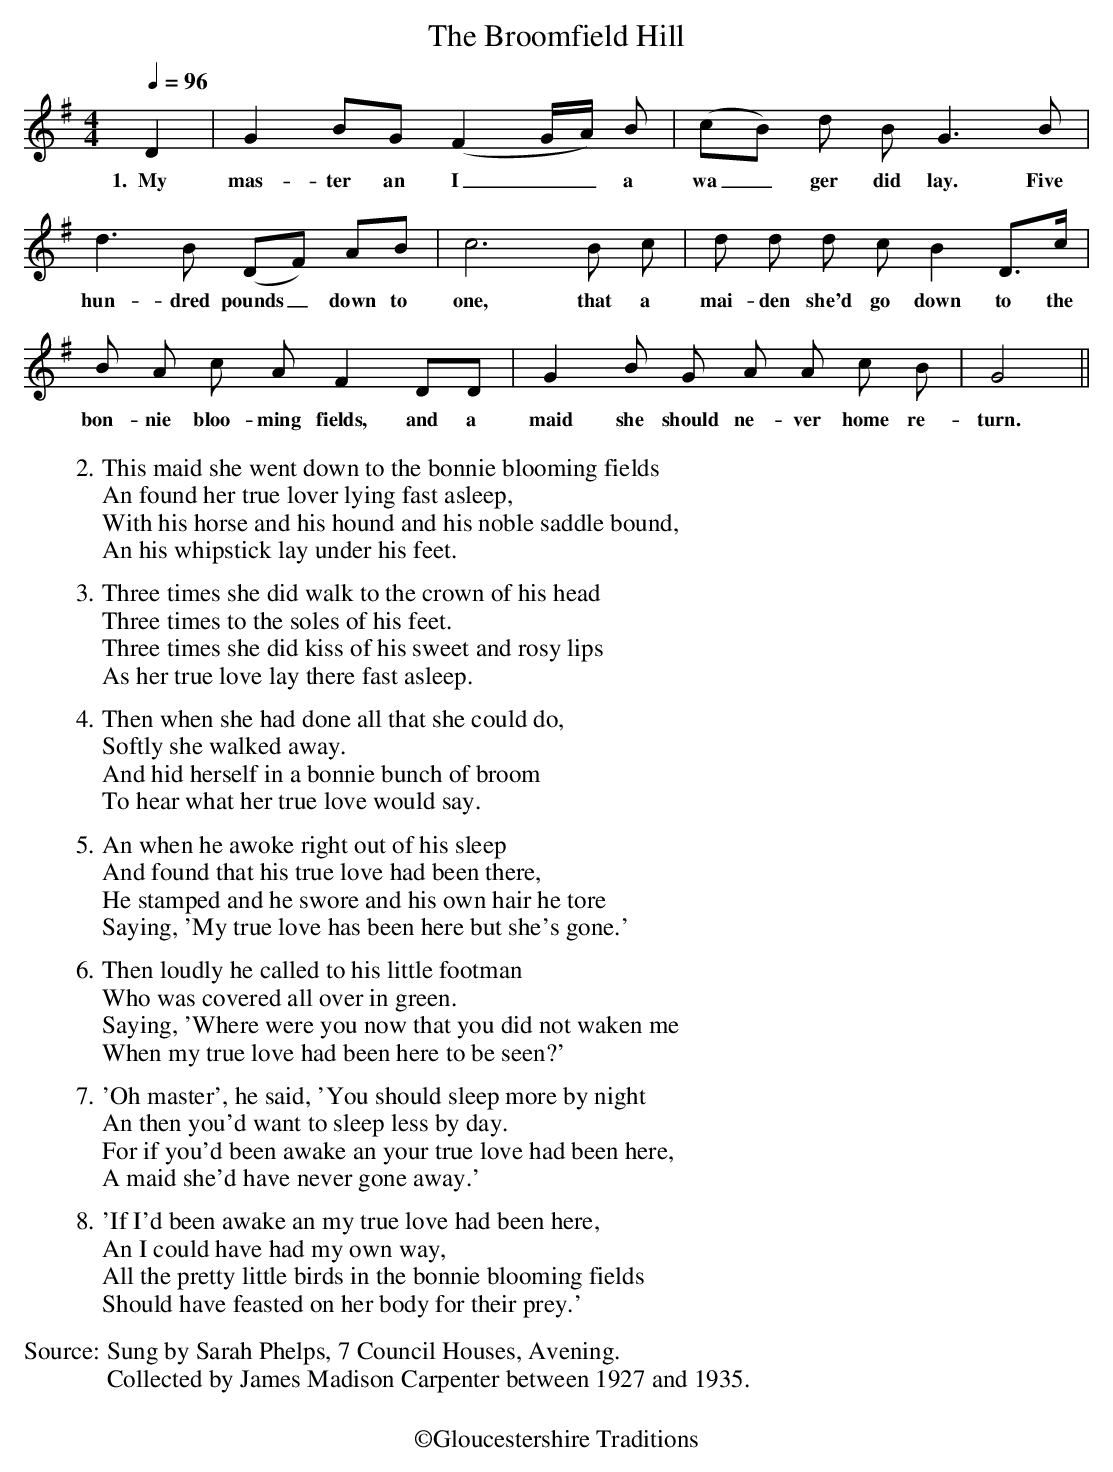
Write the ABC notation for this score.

X:1
T: The Broomfield Hill
M: 4/4
L:  1/4
Q:1/4=96
K: G
D|GB/G/(FG/4A/4) B/|(c/B/) d/ B/G>B|
w:1.~~My mas-ter an I__ a wa_ger did lay. Five
d>B (D/F/) A/B/|c2>B c/|d/ d/ d/ c/ B D/>c/|
w:hun-dred pounds_  down to one, that a mai-den she'd go down to the
B/ A/ c/ A/ F D/D/|G B/ G/ A/ A/ c/ B/|G2>||
w:bon-nie bloo-ming  fields, and a maid she should ne-ver home re-turn.
%%vskip 10
W:2. This maid she went down to the bonnie blooming fields
W:An found her true lover lying fast asleep,
W:With his horse and his hound and his noble saddle bound,
W:An his whipstick lay under his feet.
%%vskip 10
W:3. Three times she did walk to the crown of his head
W:Three times to the soles of his feet.
W:Three times she did kiss of his sweet and rosy lips
W:As her true love lay there fast asleep.
%%vskip 10
W:4. Then when she had done all that she could do,
W:Softly she walked away.
W:And hid herself in a bonnie bunch of broom
W:To hear what her true love would say.
%%vskip 10
W:5. An when he awoke right out of his sleep
W:And found that his true love had been there,
W:He stamped and he swore and his own hair he tore
W:Saying, 'My true love has been here but she's gone.'
%%vskip 10
W:6. Then loudly he called to his little footman
W:Who was covered all over in green.
W:Saying, 'Where were you now that you did not waken me
W:When my true love had been here to be seen?'
%%vskip 10
W:7. 'Oh master', he said, 'You should sleep more by night
W:An then you'd want to sleep less by day.
W:For if you'd been awake an your true love had been here,
W:A maid she'd have never gone away.'
%%vskip 10
W:8. 'If I'd been awake an my true love had been here,
W:An I could have had my own way,
W:All the pretty little birds in the bonnie blooming fields
W:Should have feasted on her body for their prey.'
